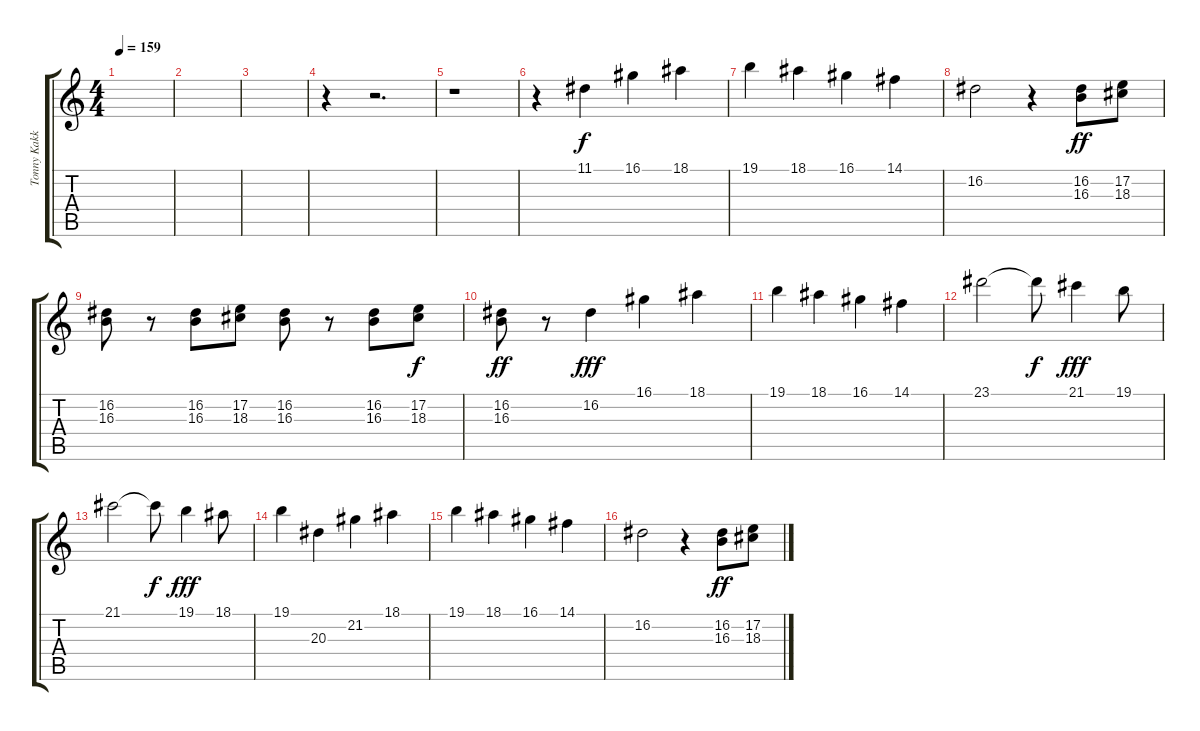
\track ("Tonny Kakko" "Tonny Kakk") {instrument lead1square}
\staff {score tabs}
\tuning (E4 B3 G3 D3 A2 E2) {hide}
\ts (4 4)
\tempo 159
\clef g2
\ks c
|
|
|
r.4 r.2{d} |
r.1 |
r.4 11.1.4 16.1.4 18.1.4 |
19.1.4 18.1.4 16.1.4 14.1.4 |
16.2.2 r.4 (16.2 16.3).8{dy ff} (17.2 18.3).8 |
(16.2 16.3).8 r.8 (16.2 16.3).8 (17.2 18.3).8 (16.2 16.3).8 r.8 (16.2 16.3).8 (17.2 18.3).8{dy f} |
(16.2 16.3).8{dy ff} r.8 16.2.4{dy fff} 16.1.4 18.1.4 |
19.1.4 18.1.4 16.1.4 14.1.4 |
23.1.2 23.1{t}.8{dy f} 21.1.4{dy fff} 19.1.8 |
21.1.2 21.1{t}.8{dy f} 19.1.4{dy fff} 18.1.8 |
19.1.4 20.3.4 21.2.4 18.1.4 |
19.1.4 18.1.4 16.1.4 14.1.4 |
16.2.2 r.4 (16.2 16.3).8{dy ff} (17.2 18.3).8
